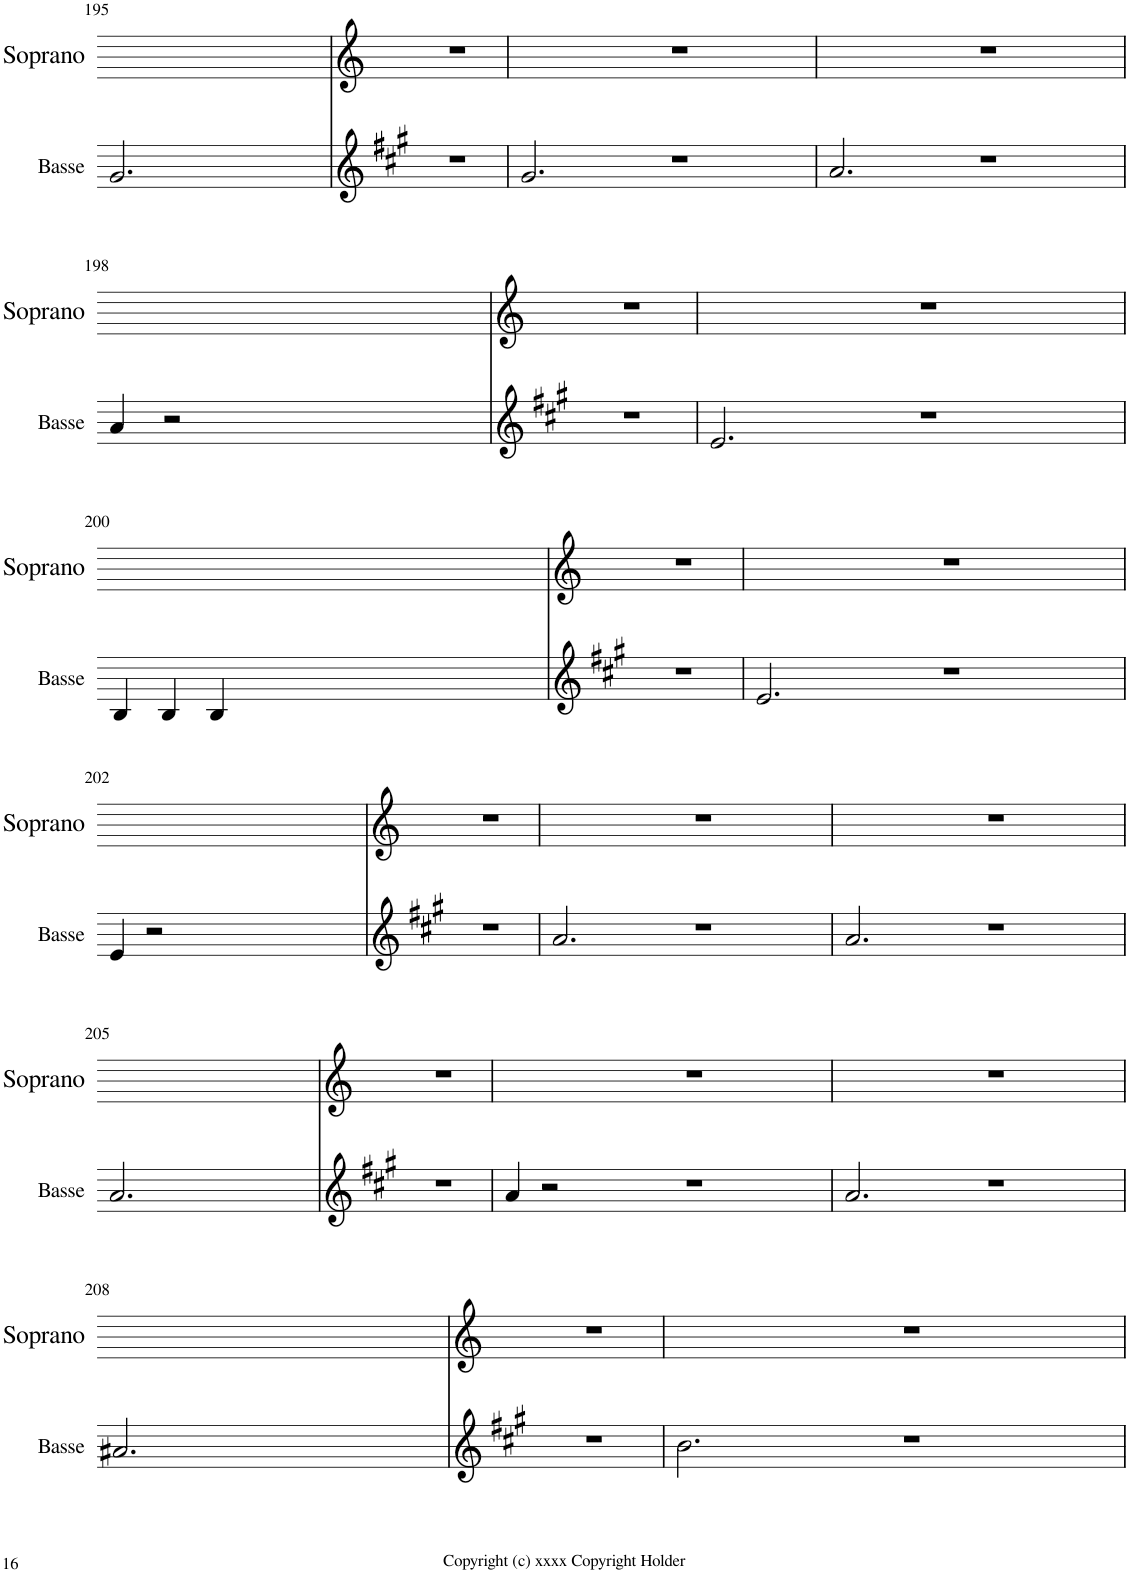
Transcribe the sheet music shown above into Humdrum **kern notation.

**kern	**kern
*part2	*part1
*staff2	*staff1
*I"Basse	*I"Soprano
*I'Basse	*I'Soprano
!!LO:PB:g=z
*clefG2	*clefG2
*k[f#c#g#]	*k[]
*M3/4	*M3/4
=195	=195
2.g#/	2.r
1.ryy	0ryy
2.r	.
.	4ryy
=196	=196
2.g#/	2.r
1.ryy	0ryy
2.r	.
.	4ryy
=197	=197
2.a/	2.r
1.ryy	0ryy
2.r	.
.	4ryy
!!LO:LB:g=z
=198	=198
4a/	2.r
2r	.
1.ryy	0ryy
2.r	.
.	4ryy
=199	=199
2.e/	2.r
1.ryy	0ryy
2.r	.
.	4ryy
!!LO:LB:g=z
=200	=200
4B/	2.r
4B/	.
4B/	.
1.ryy	0ryy
2.r	.
.	4ryy
=201	=201
2.e/	2.r
1.ryy	0ryy
2.r	.
.	4ryy
!!LO:LB:g=z
=202	=202
4e/	2.r
2r	.
1.ryy	0ryy
2.r	.
.	4ryy
=203	=203
2.a/	2.r
1.ryy	0ryy
2.r	.
.	4ryy
=204	=204
2.a/	2.r
1.ryy	0ryy
2.r	.
.	4ryy
!!LO:LB:g=z
=205	=205
2.a/	2.r
1.ryy	0ryy
2.r	.
.	4ryy
=206	=206
4a/	2.r
2r	.
1.ryy	0ryy
2.r	.
.	4ryy
=207	=207
2.a/	2.r
1.ryy	0ryy
2.r	.
.	4ryy
!!LO:LB:g=z
=208	=208
2.a#X/	2.r
1.ryy	0ryy
2.r	.
.	4ryy
=209	=209
2.b\	2.r
1.ryy	0ryy
2.r	.
.	4ryy
=	=
*-	*-
